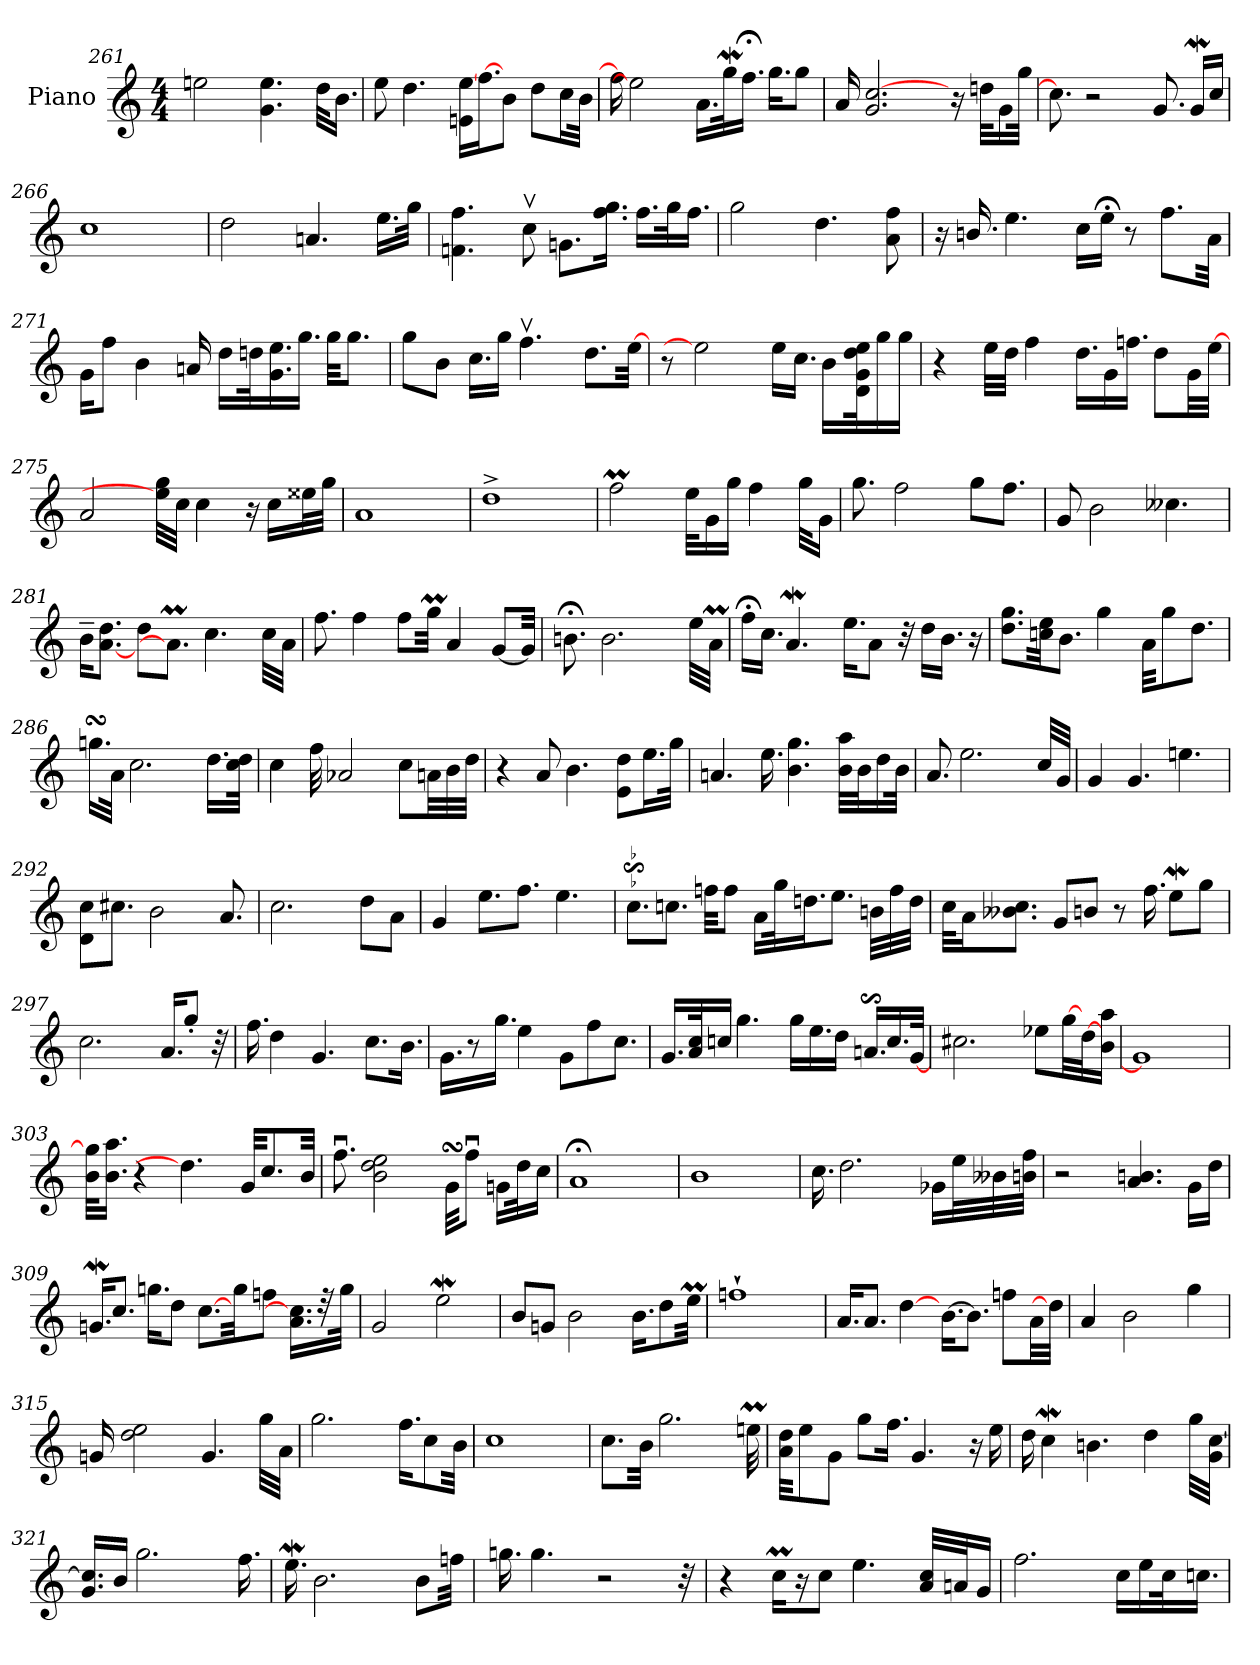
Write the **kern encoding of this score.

**kern
*part1
*staff1
*I"Piano
*I'Pno
!!LO:PB:g=z
*clefG2
*k[]
*M4/4
=261
2een\
4.g\ 4.ee\
32dd\KLL
16.b\JJ
=262
8ee\
4.dd\
16en\ [16ee\LL
[16.ff\J
8b\J
8dd\L
16cc\L
32b\JJk
=263
16ff\]
2ee\]
16.a\LL
32ggW\K
16.ff;<\JJ
16.gg\KL
8gg\J
=264
16a/
2.g/ [2.cc/
16r
32ddn\KLL
16g\
32gg\JJk
!!LO:LB:g=z
=265
8.cc\]
2r
8.g/
16gW/LL
16cc/JJ
=266
1cc
=267
2dd\
4.an/
16.ee\LL
32gg\JJk
=268
4.fn\ 4.ff\
8ccv\
8.gn\L
16.ff\ 16.gg\Jk
16.ff\LL
32gg\K
16.ff\JJ
!!LO:LB:g=z
=269
2gg\
4.dd\
8a\ 8ff\
=270
16r
16.bn/
4.ee\
16cc\LL
16ee;<\JJ
8r
8.ff\L
32a\Jkk
=271
16g\KL
8ff\J
4b\
16an/
16dd\LL
32ddn\K
16.g\ 16.ee\
16.gg\JJ
32gg\KKL
8.gg\J
=272
8gg\L
8b\J
16.cc\LL
16gg\JJ
4.ffv\
8.dd\L
[32ee\Jkk
!!LO:LB:g=z
=273
8r
2ee\]
16ee\LL
16.cc\JJ
16b\LL
32d\ 32g\ 32dd\ 32ee\K
16gg\
16gg\JJ
=274
4r
32ee\LLL
32dd\JJJ
4ff\
16.dd\LL
16g\
16.ffn\JJ
8dd\L
32g\LL
[32ee\JJJ
=275
2a/
32ee\] 32gg\LLL
32cc\JJJ
4cc\
16r
16cc\LL
32ee##X\L
32gg\JJJ
=276
1a
!!LO:LB:g=z
=277
1dd^
=278
2ffM\
32ee\KLL
16g\
16gg\JJ
4ff\
32gg\KLL
16g\JJ
=279
8.gg\
2ff\
8gg\L
8.ff\J
=280
8g/
2b\
4.cc--X\
!!LO:LB:g=z
=281
16b~\KL
[8.a\ 8.dd\J
8dd\L
8.aM\J]
4.cc\
32cc\LLL
32a\JJJ
=282
8.ff\
4ff\
8ff\L
32ggM\Jkk
4a/
[8g/L
32gn/Jkk]
=283
8.bn;<\
2.b\
32ee\LLL
32aM\JJJ
=284
16ff;<\LL
16.cc\JJ
4.aW/
16.ee\KL
8a\J
32r
16dd\LL
16.b\JJ
16r
!!LO:LB:g=z
=285
8.dd\ 8.gg\L
32ccn\ 32ee\KK
8.b\J
4gg\
32a\KKL
8gg\
8.dd\J
=286
16.ggnsSSS\LL
32a\JJk
2.cc\
16.dd\LL
32cc\ 32dd\JJk
=287
4cc\
32ff\
2a-X/
8cc\L
32an\LL
32b\
32dd\JJJ
=288
4r
8a/
4.b\
8e\ 8dd\L
16.ee\L
32gg\JJk
!!LO:LB:g=z
=289
4.an/
16.ee\
4.b\ 4.gg\
32b\ 32aa\LLL
32b\J
16dd\
32b\JJk
=290
8.a/
2.ee\
32cc/LLL
32g/JJJ
=291
4g/
4.g/
4.een\
=292
8d\ 8cc\L
8.cc#X\J
2b\
8.a/
!!LO:LB:g=z
=293
2.cc\
8dd\L
8a\J
=294
4g/
8.ee\L
8.ff\J
4.ee\
=295
8.ccs$Ss\L
8.ccn\J
32ffn\KKL
8ff\J
16a\LL
32gg\K
16.dd\J
8.ee\J
32bn\LLL
32ff\
32dd\JJJ
=296
32cc\KLL
16a\J
8.b--X\ 8.cc\J
8g/L
8bn/J
8r
16.ff\
8eeW\L
8gg\J
!!LO:LB:g=z
=297
2.cc\
16.a/KL
8gg'/J
32r
=298
16.ff\
4dd\
4.g/
8.cc\L
16.b\Jk
=299
16.g\LL
8r
16.gg\JJ
4ee\
8g\L
8ff\
8.cc\J
=300
16.g/LL
32a/ 32cc/K
16ccn/JJ
4.gg\
16gg\LL
16.ee\
16dd\JJ
16.ans$SS/LL
16.cc/
[32g/JJk
!!LO:LB:g=z
=301
2.cc#X\
8ee-X\L
[32gg\LL
[32dd\J
16b\ 16aa\JJ
=302
1gn]
=303
32b\ 32gg\]KLL
16.b\ 16.aa\JJ
4r
4.ddn\]
32g/KKL
8.cc/
32b/Jkk
=304
8.ffu\
2b\ 2dd\ 2ee\
32gsSSS\KKL
8ffu\J
16gn\LL
32dd\K
16cc\JJ
!!LO:PB:g=z
=305
1a;<
=306
1b
=307
16.cc\
2.dd\
16g-X\LL
32ee\L
32b--X\
32bn\ 32ff\JJJ
=308
2r
4.a/ 4.bn/
16g\LL
16dd\JJ
!!LO:LB:g=z
=309
16.gnW/KL
8.cc/J
16.ggn\KL
8dd\J
[8.cc\L
32gg\KK
8ffn\J
16.a\ 16.cc\]LL
32r
32gg\JJk
=310
2g/
2eeW\
=311
8b/L
8gn/J
2b\
16.b\KL
8dd\
32eem\Jkk
=312
1ffn`
!!LO:LB:g=z
=313
16.a/KL
8.a/J
[4dd\
[16.b\KL
8.b\J]
8ffn\L
32a\LL
32dd\JJJ]
=314
4a/
2b\
4gg\
=315
16gn/
2dd\ 2ee\
4.g/
32gg\LLL
32a\JJJ
=316
2.gg\
16.ff\KL
8cc\
32b\Jkk
!!LO:LB:g=z
=317
1cc
=318
8.cc\L
32b\Jkk
2.gg\
32eenm\
=319
32a\ 32dd\KKL
8ee\
8g\J
8gg\L
16.ff\Jk
4.g/
16r
16ee\
=320
16dd\
4ccw\
4.bn\
4dd\
32gg\LLL
32g\ [32cc\JJJ
!!LO:LB:g=z
=321
16.g/ 16.cc/]LL
16b/JJ
2.gg\
16.ff\
=322
16.eeW\
2.b\
8b\L
32ffn\Jkk
=323
16.ggn\
4.gg\
2r
32r
=324
4r
16ccM\KL
16r
8cc\J
4.ee\
32a/ 32cc/LLL
32an/J
16g/JJ
!!LO:LB:g=z
=325
2.ff\
16cc\LL
16ee\
32cc\K
16.ccn\JJ
=
*-
